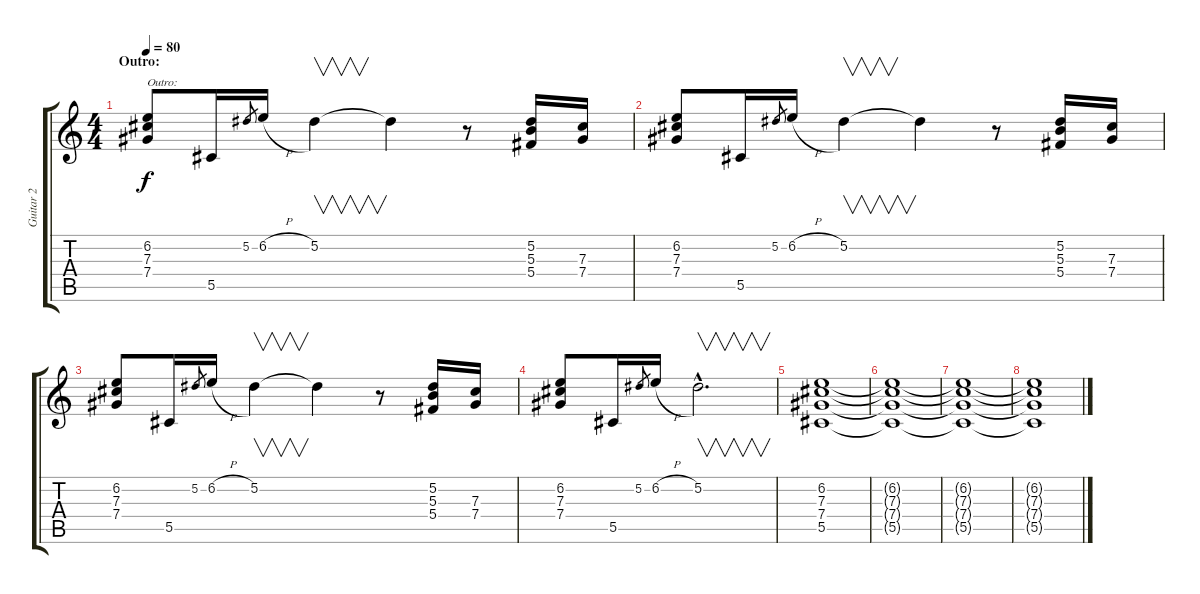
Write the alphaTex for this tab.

\track ("Guitar 2" "Guitar 2") {instrument overdrivenguitar}
\staff {score tabs}
\tuning (Eb4 Bb3 Gb3 Db3 Ab2 Eb2) {hide}
\ts (4 4)
\section ("" "Outro:")
\tempo 80
\clef g2
\ks c
(6.2 7.3 7.4).8{txt "Outro:" dy f} 5.5.16 5.2.8{gr} 6.2{h}.16 5.2.4{v} 5.2{t}.4 r.8 (5.2 5.3 5.4).16 (7.3 7.4).16 |
(6.2 7.3 7.4).8 5.5.16 5.2.8{gr} 6.2{h}.16 5.2.4{v} 5.2{t}.4 r.8 (5.2 5.3 5.4).16 (7.3 7.4).16 |
(6.2 7.3 7.4).8 5.5.16 5.2.8{gr} 6.2{h}.16 5.2.4{v} 5.2{t}.4 r.8 (5.2 5.3 5.4).16 (7.3 7.4).16 |
(6.2 7.3 7.4).8 5.5.16 5.2.8{gr} 6.2{h}.16 5.2{hac}.2{v d} |
(6.2 7.3 7.4 5.5).1 |
(6.2{t} 7.3{t} 7.4{t} 5.5{t}).1 |
(6.2{t} 7.3{t} 7.4{t} 5.5{t}).1 |
(6.2{t} 7.3{t} 7.4{t} 5.5{t}).1
